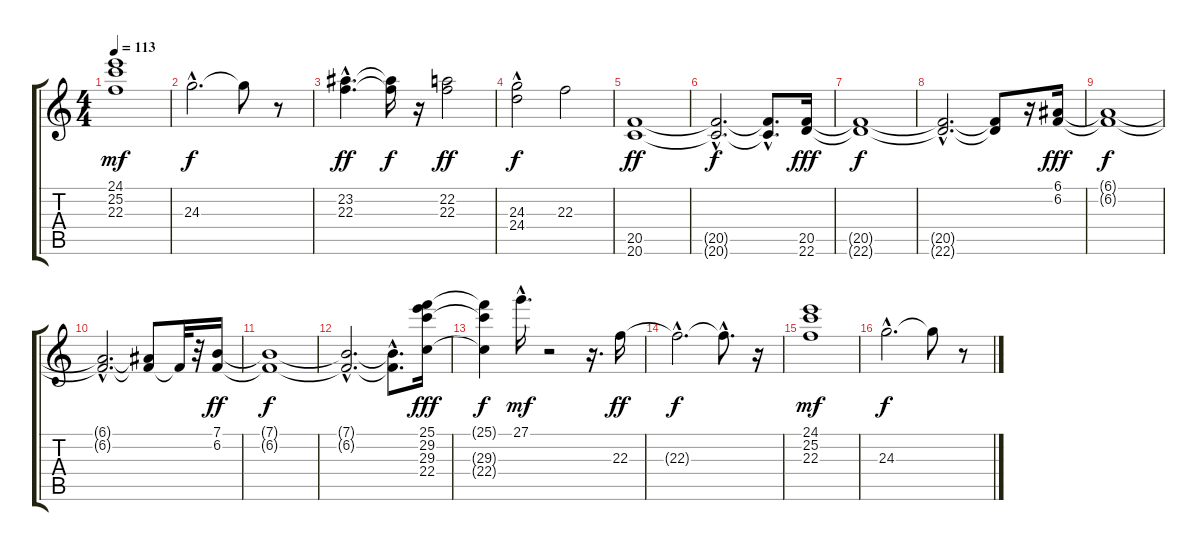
\track "" {instrument pad2warm}
\staff {score tabs}
\tuning (E4 B3 G3 D3 A2 E2) {hide}
\ts (4 4)
\tempo 113
\clef g2
\ks c
(24.1 25.2 22.3).1{dy mf} |
24.3{hac}.2{d dy f} 24.3{t}.8 r.8 |
(23.2{hac} 22.3{hac}).4{d dy ff} (23.2{t} 22.3{t}).16{dy f} r.16 (22.2 22.3).2{dy ff} |
(24.3 24.4{hac}).2{dy f} 22.3.2 |
(20.5 20.6).1{dy ff} |
(20.5{hac t} 20.6{hac t}).2{d dy f} (20.5{hac t} 20.6{hac t}).8{d} (20.5 22.6).16{dy fff} |
(20.5{t} 22.6{t}).1{dy f} |
(20.5{hac t} 22.6{hac t}).2{d} (20.5{t} 22.6{t}).8 r.16 (6.1 6.2).16{dy fff} |
(6.1{t} 6.2{t}).1{dy f} |
(6.1{hac t} 6.2{hac t}).2{d} (6.1{t} 6.2{t}).8 6.2{t}.32 r.32 (7.1 6.2).16{dy ff} |
(7.1{t} 6.2{t}).1{dy f} |
(7.1{hac t} 6.2{hac t}).2{d} (7.1{hac t} 6.2{hac t}).8{d} (25.1 29.2 29.3 22.4).16{dy fff} |
(25.1{t} 29.3{t} 22.4{t}).4{dy f} 27.1{hac}.16{d dy mf} r.2 r.16{d} 22.3.16{dy ff} |
22.3{hac t}.2{d dy f} 22.3{hac t}.8{d} r.16 |
(24.1 25.2 22.3).1{dy mf} |
24.3{hac}.2{d dy f} 24.3{t}.8 r.8
